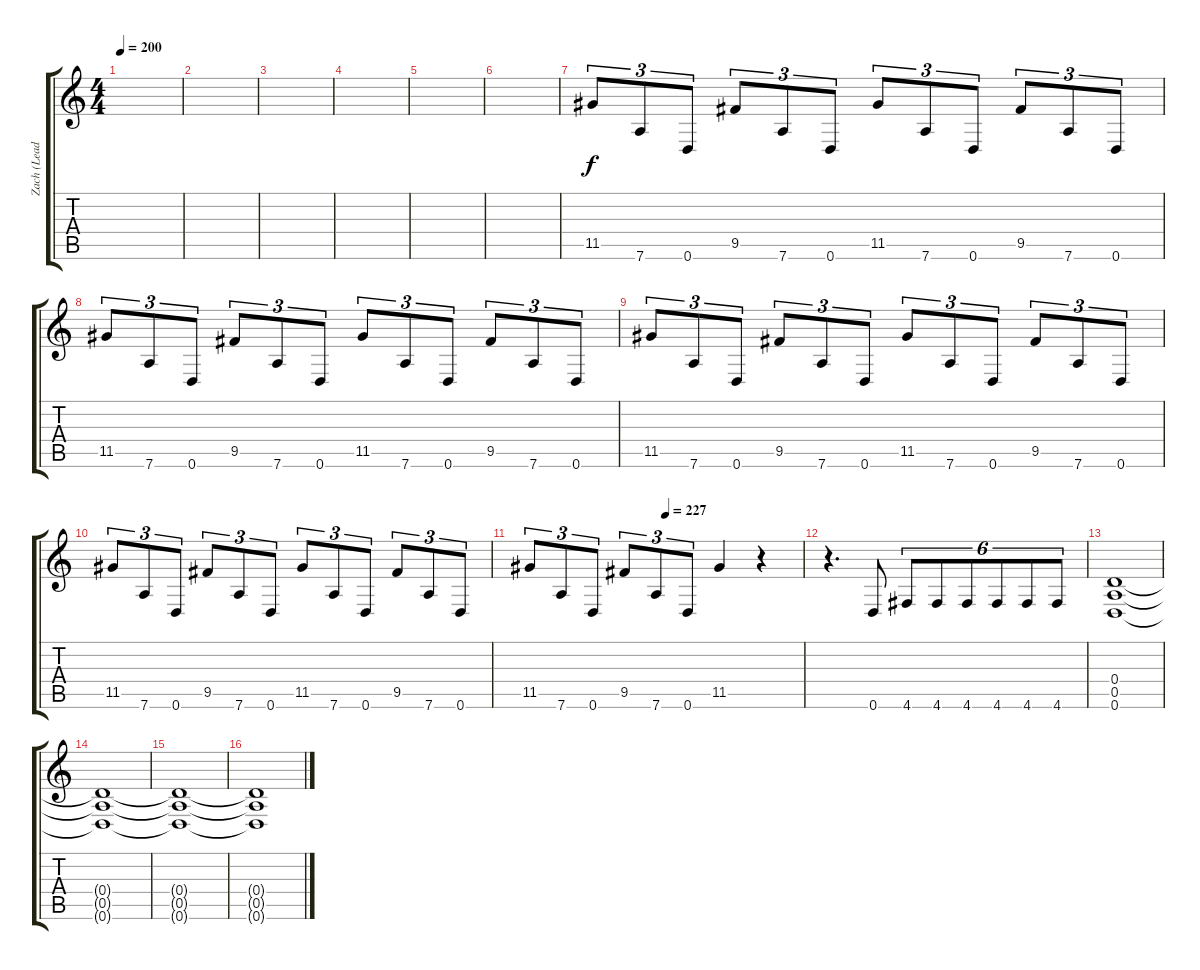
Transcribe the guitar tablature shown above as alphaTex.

\track ("Zach (Lead)" "Zach (Lead") {instrument overdrivenguitar}
\staff {score tabs}
\tuning (E4 B3 G3 D3 A2 D2) {hide}
\ts (4 4)
\tempo 200
\clef g2
\ks c
|
|
|
|
|
|
11.5.8{tu (3 2)} 7.6.8{tu (3 2)} 0.6.8{tu (3 2)} 9.5.8{tu (3 2)} 7.6.8{tu (3 2)} 0.6.8{tu (3 2)} 11.5.8{tu (3 2)} 7.6.8{tu (3 2)} 0.6.8{tu (3 2)} 9.5.8{tu (3 2)} 7.6.8{tu (3 2)} 0.6.8{tu (3 2)} |
11.5.8{tu (3 2)} 7.6.8{tu (3 2)} 0.6.8{tu (3 2)} 9.5.8{tu (3 2)} 7.6.8{tu (3 2)} 0.6.8{tu (3 2)} 11.5.8{tu (3 2)} 7.6.8{tu (3 2)} 0.6.8{tu (3 2)} 9.5.8{tu (3 2)} 7.6.8{tu (3 2)} 0.6.8{tu (3 2)} |
11.5.8{tu (3 2)} 7.6.8{tu (3 2)} 0.6.8{tu (3 2)} 9.5.8{tu (3 2)} 7.6.8{tu (3 2)} 0.6.8{tu (3 2)} 11.5.8{tu (3 2)} 7.6.8{tu (3 2)} 0.6.8{tu (3 2)} 9.5.8{tu (3 2)} 7.6.8{tu (3 2)} 0.6.8{tu (3 2)} |
11.5.8{tu (3 2)} 7.6.8{tu (3 2)} 0.6.8{tu (3 2)} 9.5.8{tu (3 2)} 7.6.8{tu (3 2)} 0.6.8{tu (3 2)} 11.5.8{tu (3 2)} 7.6.8{tu (3 2)} 0.6.8{tu (3 2)} 9.5.8{tu (3 2)} 7.6.8{tu (3 2)} 0.6.8{tu (3 2)} |
\tempo (227 0.5)
11.5.8{tu (3 2)} 7.6.8{tu (3 2)} 0.6.8{tu (3 2)} 9.5.8{tu (3 2)} 7.6.8{tu (3 2)} 0.6.8{tu (3 2)} 11.5.4 r.4 |
r.4{d} 0.6.8 4.6.8{tu (6 4)} 4.6.8{tu (6 4)} 4.6.8{tu (6 4)} 4.6.8{tu (6 4)} 4.6.8{tu (6 4)} 4.6.8{tu (6 4)} |
(0.4 0.5 0.6).1 |
(0.4{t} 0.5{t} 0.6{t}).1 |
(0.4{t} 0.5{t} 0.6{t}).1 |
(0.4{t} 0.5{t} 0.6{t}).1
